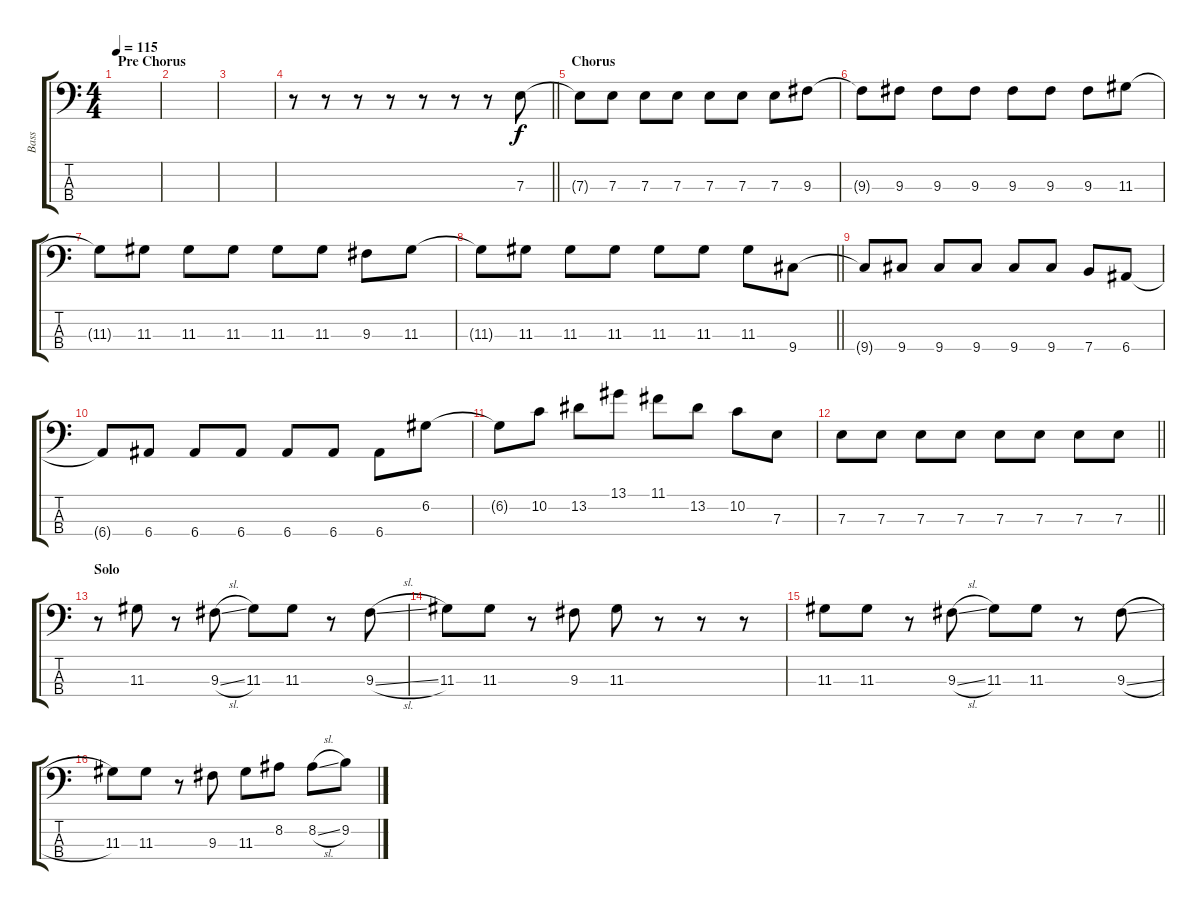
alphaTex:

\track ("Bass" "Bass") {instrument electricbassfinger}
\staff {score tabs}
\tuning (G2 D2 A1 E1) {hide}
\ts (4 4)
\section ("" "Pre Chorus")
\tempo 115
\clef f4
\ks c
|
|
|
\barLineRight lightlight
r.8 r.8 r.8 r.8 r.8 r.8 r.8 7.3.8 |
\section ("" "Chorus")
7.3{t}.8 7.3.8 7.3.8 7.3.8 7.3.8 7.3.8 7.3.8 9.3.8 |
9.3{t}.8 9.3.8 9.3.8 9.3.8 9.3.8 9.3.8 9.3.8 11.3.8 |
11.3{t}.8 11.3.8 11.3.8 11.3.8 11.3.8 11.3.8 9.3.8 11.3.8 |
\barLineRight lightlight
11.3{t}.8 11.3.8 11.3.8 11.3.8 11.3.8 11.3.8 11.3.8 9.4.8 |
9.4{t}.8 9.4.8 9.4.8 9.4.8 9.4.8 9.4.8 7.4.8 6.4.8 |
6.4{t}.8 6.4.8 6.4.8 6.4.8 6.4.8 6.4.8 6.4.8 6.2.8 |
6.2{t}.8 10.2.8 13.2.8 13.1.8 11.1.8 13.2.8 10.2.8 7.3.8 |
\barLineRight lightlight
7.3.8 7.3.8 7.3.8 7.3.8 7.3.8 7.3.8 7.3.8 7.3.8 |
\section ("" "Solo")
r.8 11.3.8 r.8 9.3{sl}.8 11.3.8 11.3.8 r.8 9.3{sl}.8 |
11.3.8 11.3.8 r.8 9.3.8 11.3.8 r.8 r.8 r.8 |
11.3.8 11.3.8 r.8 9.3{sl}.8 11.3.8 11.3.8 r.8 9.3{sl}.8 |
11.3.8 11.3.8 r.8 9.3.8 11.3.8 8.2.8 8.2{sl}.8 9.2.8
